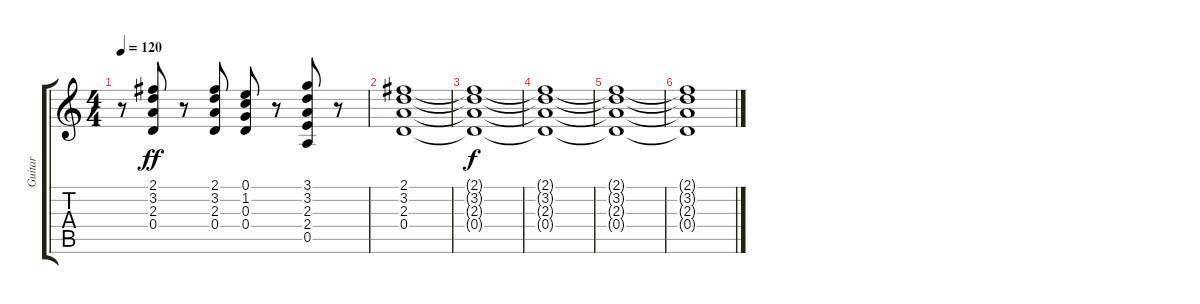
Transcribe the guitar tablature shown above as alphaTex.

\track ("Guitar" "Guitar") {instrument overdrivenguitar}
\staff {score tabs}
\tuning (E4 B3 G3 D3 A2 E2) {hide}
\ts (4 4)
\tempo 120
\clef g2
\ks c
r.8{dy ff} (2.1 3.2 2.3 0.4).8 r.8 (2.1 3.2 2.3 0.4).8 (0.1 1.2 0.3 0.4).8 r.8 (3.1 3.2 2.3 2.4 0.5).8 r.8 |
(2.1 3.2 2.3 0.4).1 |
(2.1{t} 3.2{t} 2.3{t} 0.4{t}).1{dy f} |
(2.1{t} 3.2{t} 2.3{t} 0.4{t}).1 |
(2.1{t} 3.2{t} 2.3{t} 0.4{t}).1 |
(2.1{t} 3.2{t} 2.3{t} 0.4{t}).1
